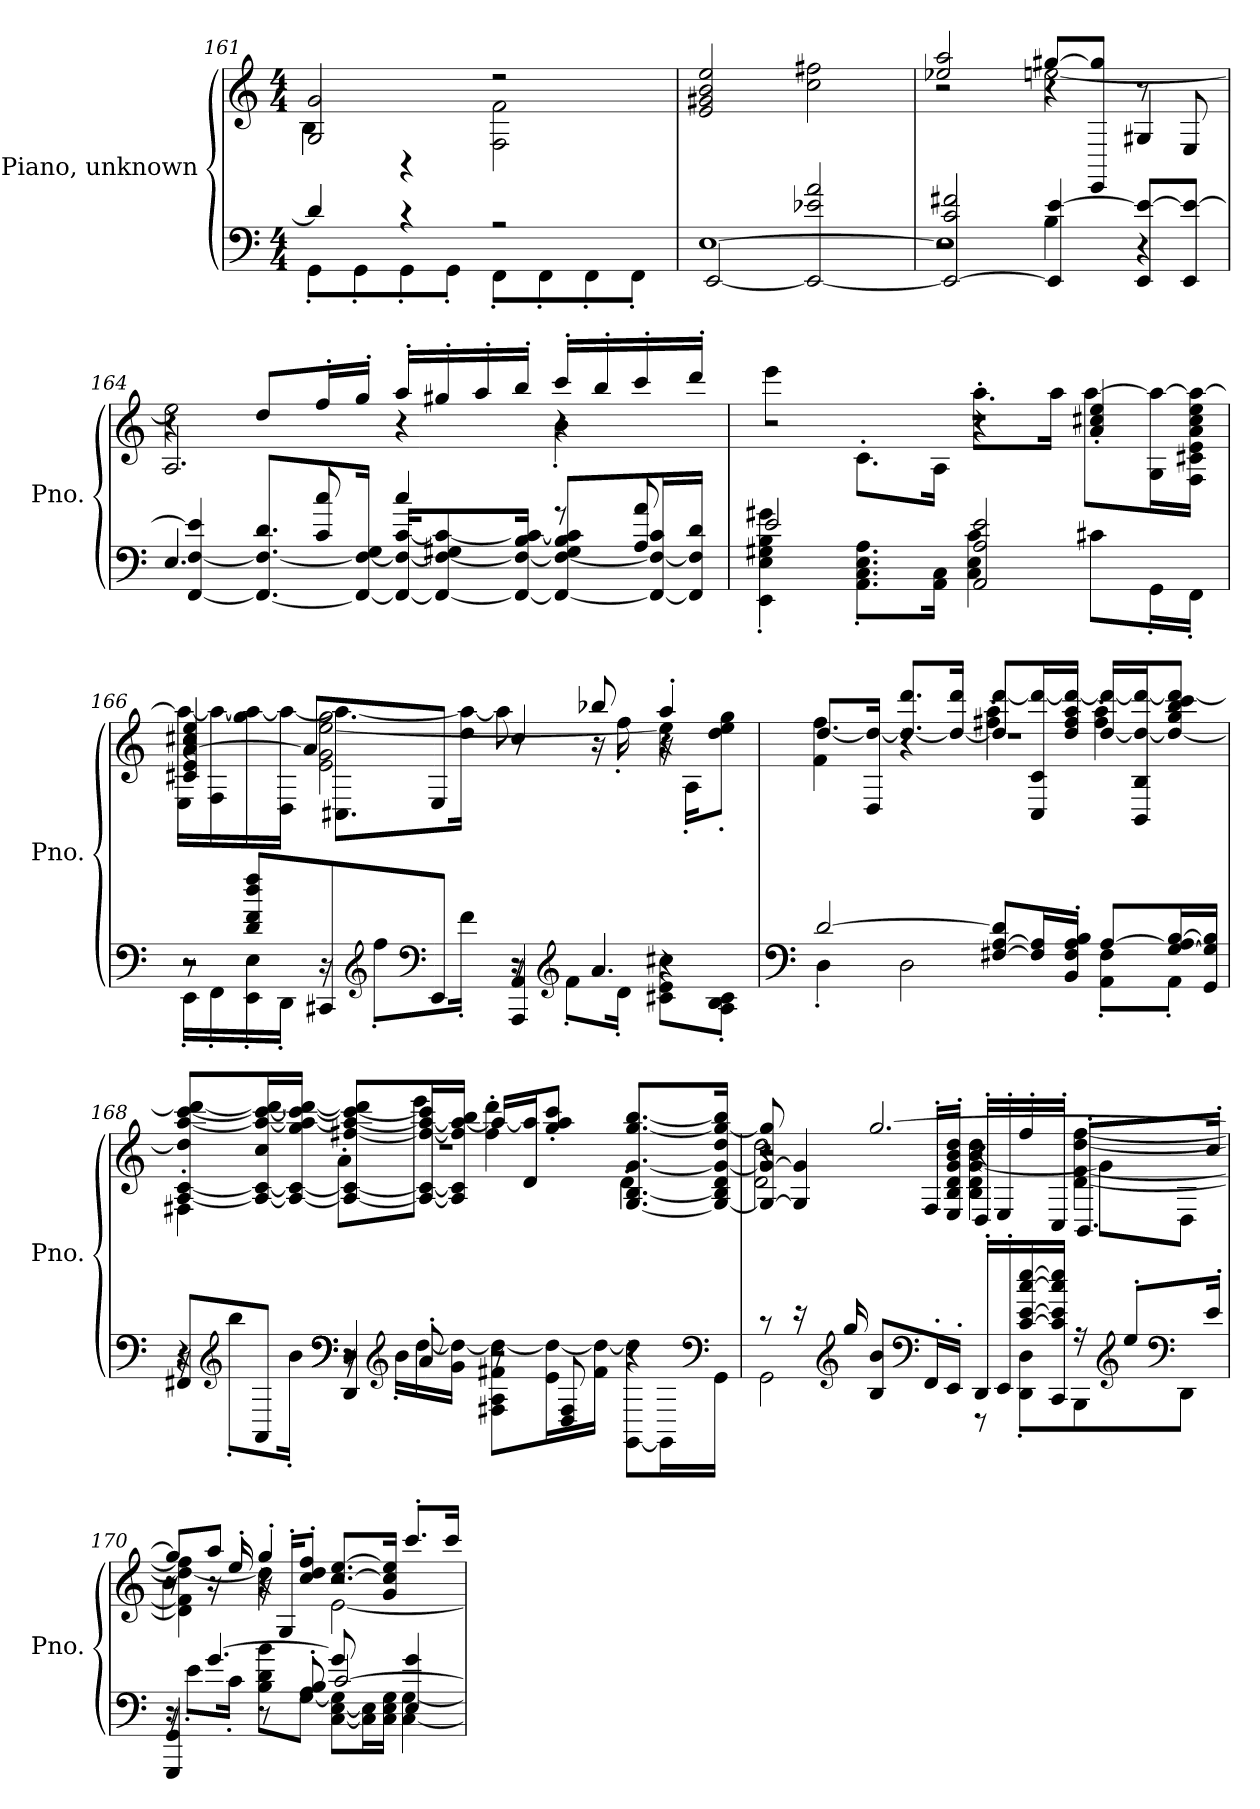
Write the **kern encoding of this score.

**kern	**kern
*part1	*part1
*staff2	*staff1
*I"Piano, unknown	*
*I'Pno.	*
*clefF4	*clefG2
*k[]	*k[]
*M4/4	*M4/4
=161	=161
*^	*^
4d/]	8GG'\L	2G/ 2g/	4B\
.	8GG'\	.	.
4r	8GG'\	.	4r
.	8GG'\J	.	.
2r	8FF'\L	2r	2F\ 2f\
.	8FF'\	.	.
.	8FF'\	.	.
.	8FF'\J	.	.
*	*	*v	*v
=162	=162	=162
[1E	[2EE/	2e/ 2g#X/ 2b/ 2ee/
.	2EE/_ 2e-X/ 2a/	2cc\ 2ff#X\
=163	=163	=163
*	*^	*^
*	*	*	*	*^
1E]	2r	2EE/_ 2c/ 2f#X/	2ee-X/ 2aa/	2r	2r
.	4B\	4EE/] [4e/	[8gg#X/L	[2een\	4r
.	.	.	8EE/ 8gg#/]J	.	.
.	4r	8EE/ 8e/_L	8r	.	4G#X/
.	.	8EE/ 8e/_J	8E/	.	.
*	*v	*v	*	*	*
!!LO:LB:g=z	!!	!!
=164	=164	=164	=164	=164
4.E/	[4FF/ [4F/ 4e/]	4r	2ee\]	2.A/
.	8.FF/_ 8.F/_ 8.d/L	8dd/L	.	.
8c/ 8cc/	.	16ff'/L	.	.
.	16FF/_ 16F/_ 16G/Jk	16gg'/JJ	.	.
4cc/	16FF/_ 16F/_ [16c/KL	16aa'/LL	4r	.
.	8FF/_ 8F/_ 8G#X/ 8c/_	16gg#X'/	.	.
.	.	16aa'/	.	.
.	16FF/_ 16F/_ 16B/ 16c/_Jk	16bb'/JJ	.	.
8r	8FF/_ 8F/_ 8G#/ 8B/ 8c/]L	16ccc'/LL	4b'\	4r
.	.	16bb'/	.	.
8A/ 8a/	16FF/_ 16F/_ 16c/L	16ccc'/	.	.
.	16FF/] 16F/] 16d/JJ	16ddd'/JJ	.	.
=165	=165	=165	=165	=165
2e/	4EE\' 4E\' 4G#X\' 4B\' 4g#X\'	1r	2r	4eee\
.	8.AA\' 8.C\' 8.E\' 8.A\'L	.	.	8.c'\L
.	16AA\ 16C\Jk	.	.	16A\Jk
2AA/ 2A/ 2e/	4C\ 4E\ 4c\	.	4r	8.aa'\L
.	.	.	.	16aa\Jk
.	8c#X\L	.	4a/' 4cc#X/' 4ee/'	[8aa\L
.	16GG'\L	.	.	16G\ 16aa\_L
.	16FF'\JJ	.	.	16F\ 16c#X\ 16e\ 16a\ 16cc#\ 16ee\ 16aa\_JJ
!!LO:LB:g=z
=166	=166	=166	=166	=166
*	*^	*	*	*^
2r	16EE'\LL	8r	2r	4r	4c#X/ 4e/ [4a/ 4cc#X/ 4ee/	16E\ 16aa\_LL
.	16FF'\	.	.	.	.	16F\ 16aa\_
.	16EE\' 16E\'	8d/ 8f/ 8dd/ 8ff/L	.	.	.	16gg\ 16aa\_
.	16DD'\JJ	.	.	.	.	16D\ 16aa\_JJ
.	16r	8CC#X/	.	2e\ 2g\ [2ee\ 2gg\	8a/L]	8.C#X\ 8.aa\_L
*clefG2	*	*	*	*	*	*
.	8ff'\L	.	.	.	.	.
*clefF4	*	*	*	*	*	*
.	.	8EE/J	.	.	8E/J	.
.	16f'\Jk	.	.	.	.	16dd\ 16aa\_Jk
8r	16r	4AAA/ 4AA/	8r	.	4cc#/	8aa\]
*clefG2	*	*	*	*	*	*
.	8f'\L	.	.	.	.	.
4.a/	.	.	8bb-X/	.	.	16r
.	16d'\Jk	.	.	.	.	16ff'\
.	8c#X\ 8e\ 8cc#X\L	4r	4aa'/	4ee\]	4r	16r
.	.	.	.	.	.	16A'\KL
.	8A\' 8B\' 8c#\'J	.	.	.	.	8dd\' 8ee\' 8gg\'J
*v	*v	*v	*	*	*	*
*	*v	*v	*v	*v
!!LO:PB:g=z
=167	=167
*clefF4	*
*^	*^
*	*	*	*^
[2d/	4D'\	1r	[8.dd/L	4f\ 4ff\
.	.	.	16D/ 16dd/_Jk	.
.	2D\	.	8.dd/_ 8.ddd/L	4r
.	.	.	16dd/_ 16ddd/Jk	.
[8F#X/ [8A/ 8d/]L	.	.	8dd/] [8ddd/L	4ff#X\' 4aa\'
16F#/] 16A/]L	.	.	16C/ 16c/ 16ddd/_L	.
16BB/' 16F#/' 16A/' 16B/'JJ	.	.	16dd/ 16ff#/ 16aa/ 16ddd/_JJ	.
[8A/L	8AA\' 8F#\'L	.	[16dd/ 16ddd/_LL	4ff#\' 4aa\'
.	.	.	16BB/ 16B/ 16dd/_ 16ddd/_J	.
[16G/ 16A/] [16B/L	8AA'\J	.	8dd/_ 8gg/ 8bb/ 8ccc/ 8ddd/_J	.
16GG/ 16G/] 16B/]JJ	.	.	.	.
!!LO:LB:g=z	!!	!!
=168	=168	=168	=168	=168
*	*^	*	*	*
4r	16r	8FF#X/L	1r	[8A/ [8c/ 8dd/] [8aa/ [8ccc/ 8ddd/_L	4F#X'\
*clefG2	*	*	*	*	*
.	8bb'\L	.	.	.	.
.	.	8AA/J	.	16A/_ 16c/_ 16cc/ 16aa/_ 16ccc/_ 16ddd/_L	.
.	16b'\Jk	.	.	16A/_ 16c/_ 16gg/ 16aa/_ 16ccc/_ 16ddd/_JJ	.
*clefF4	*	*	*	*	*
8r	16r	4DD/ 4D/	.	8A/_ 8c/_ [8ff#X/ 8aa/_ 8ccc/_ 8ddd/]L	8a'\L
*clefG2	*	*	*	*	*
.	16b'\LL	.	.	.	.
8a'/	[16dd\	.	.	16A/_ 16c/_ 16ff#/_ 16aa/_ 16ccc/]L	8eee\J
.	16g\ 16dd\_JJ	.	.	16A/] 16c/] 16ff#/] 16aa/_ 16bb/JJ	.
2r	8F#X\ 8A\ 8f#X\ 8dd\_L	8r	.	16aa/LL_	4ff#\' 4ddd\'
.	.	.	.	16d/ 16aa/]J	.
.	16e\ 16dd\_L	8D/ 8F#/	.	8gg/' 8aa/' 8ccc/'J	.
.	16f#\ 16dd\_JJ	.	.	.	.
.	[8GG\ 8dd\]L	4r	.	[8.G/ [8.B/ [8.g/ [8.gg/ [8.bb/L	4d'\
.	16GG\L]	.	.	.	.
*clefF4	*	*	*	*	*
.	16GG\JJ	.	.	16G/_ 16B/] 16d/ 16g/_ 16dd/ 16gg/_ 16bb/]Jk	.
*	*v	*v	*	*	*
!!LO:LB:g=z
=169	=169	=169	=169	=169
*	*	*	*	*^
8r	2GG\	4r	2r	8G/_ 8g/_ 8gg/]	2d\ 2dd\
16r	.	.	.	4G/] 4g/]	.
*clefG2	*	*	*	*	*
16gg/	.	.	.	.	.
8B/ 8b/L	.	[2.gg/	.	.	.
*clefF4	*	*	*	*	*
16FF'/L	.	.	.	16F'/LL	.
16EE'/JJ	.	.	.	16E/' 16B/' 16d/' 16g/' 16b/' 16dd/'JJ	.
16DD'/LL	8r	.	4r	16D'/LL	4B\ 4d\ [4g\ 4b\ 4dd\
16EE'/	.	.	.	16E'/	.
[16c/ [16e/ [16cc/ [16ee/	8DD\' 8D\'L	.	.	16ff'/	.
16CC/ 16c/] 16e/] 16cc/] 16ee/]JJ	.	.	.	16C'/JJ	.
16r	8BBB\	.	[4d\ [4f\ [4dd\ [4ff\	8.BB'/L	8g\L]
*clefG2	*	*	*	*	*
8ee'/L	.	.	.	.	.
*clefF4	*	*	*	*	*
.	8DD\J	.	.	.	8D\J
16e'/Jk	.	.	.	16cc'/Jk	.
=170	=170	=170	=170	=170	=170
*	*^	*	*	*	*
8r	16r	4GGG/ 4GG/	8gg/L]	4d\] 4f\] 4dd\_ 4ff\]	8r	4b\
.	8e'\L	.	.	.	.	.
[4.g/	.	.	8aa/J	.	16r	.
.	16c'\Jk	.	.	.	16ee'/	.
.	8B\ 8d\ 8b\L	8r	4gg'/	4dd\]	16r	4r
.	.	.	.	.	16G'/KL	.
.	[8G\J	8A/' 8B/'	.	.	8cc/' 8dd/' 8ff/'J	.
8g/]	[8C\ [8E\ 8G\]L	[2c/	2r	2r	[8.cc/ [8.ee/L	[2e\
8r	16C\] 16E\]L	.	.	.	.	.
.	16C\ 16E\ 16G\JJ	.	.	.	16g/ 16cc/] 16ee/]Jk	.
4E/ 4g/	[4C\ [4G\	.	.	.	8.ccc'/L	.
.	.	.	.	.	16ccc/Jk	.
*v	*v	*v	*	*	*	*
*	*v	*v	*v	*v
=	=
*-	*-
